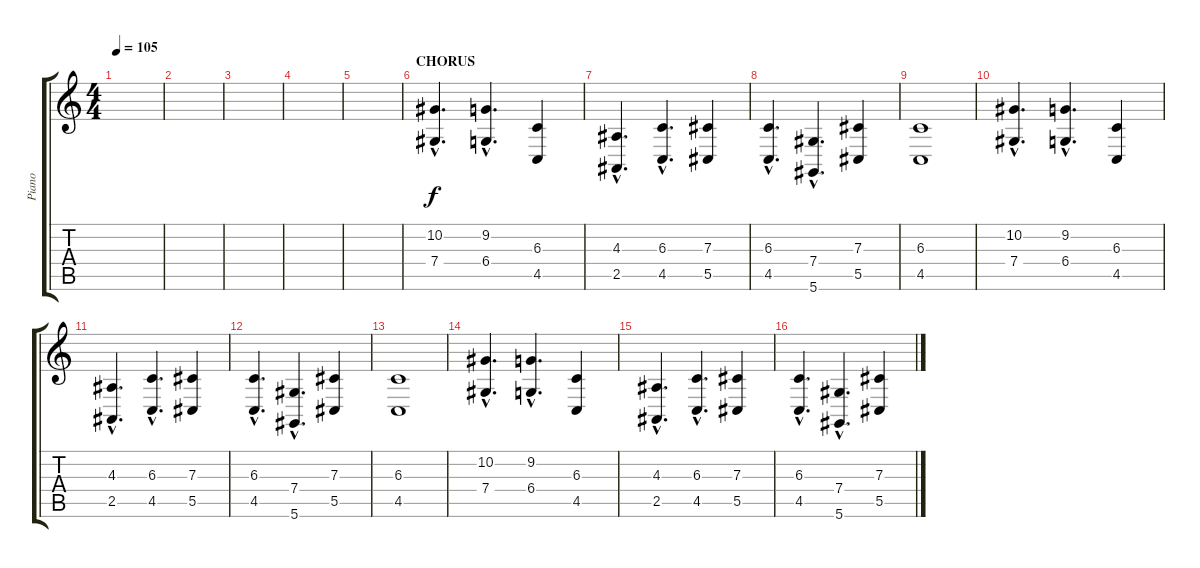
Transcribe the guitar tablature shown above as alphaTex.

\track ("Piano" "Piano") {instrument acousticgrandpiano}
\staff {score tabs}
\tuning (Eb4 Bb3 Gb3 Db3 Ab2 Eb2) {hide}
\ts (4 4)
\tempo 105
\clef g2
\ks c
|
|
|
|
|
\section ("" "CHORUS")
(10.2{hac} 7.4{hac}).4{d} (9.2{hac} 6.4{hac}).4{d} (6.3 4.5).4 |
(4.3{hac} 2.5{hac}).4{d} (6.3{hac} 4.5{hac}).4{d} (7.3 5.5).4 |
(6.3{hac} 4.5{hac}).4{d} (7.4{hac} 5.6{hac}).4{d} (7.3 5.5).4 |
(6.3 4.5).1 |
(10.2{hac} 7.4{hac}).4{d} (9.2{hac} 6.4{hac}).4{d} (6.3 4.5).4 |
(4.3{hac} 2.5{hac}).4{d} (6.3{hac} 4.5{hac}).4{d} (7.3 5.5).4 |
(6.3{hac} 4.5{hac}).4{d} (7.4{hac} 5.6{hac}).4{d} (7.3 5.5).4 |
(6.3 4.5).1 |
(10.2{hac} 7.4{hac}).4{d} (9.2{hac} 6.4{hac}).4{d} (6.3 4.5).4 |
(4.3{hac} 2.5{hac}).4{d} (6.3{hac} 4.5{hac}).4{d} (7.3 5.5).4 |
(6.3{hac} 4.5{hac}).4{d} (7.4{hac} 5.6{hac}).4{d} (7.3 5.5).4
